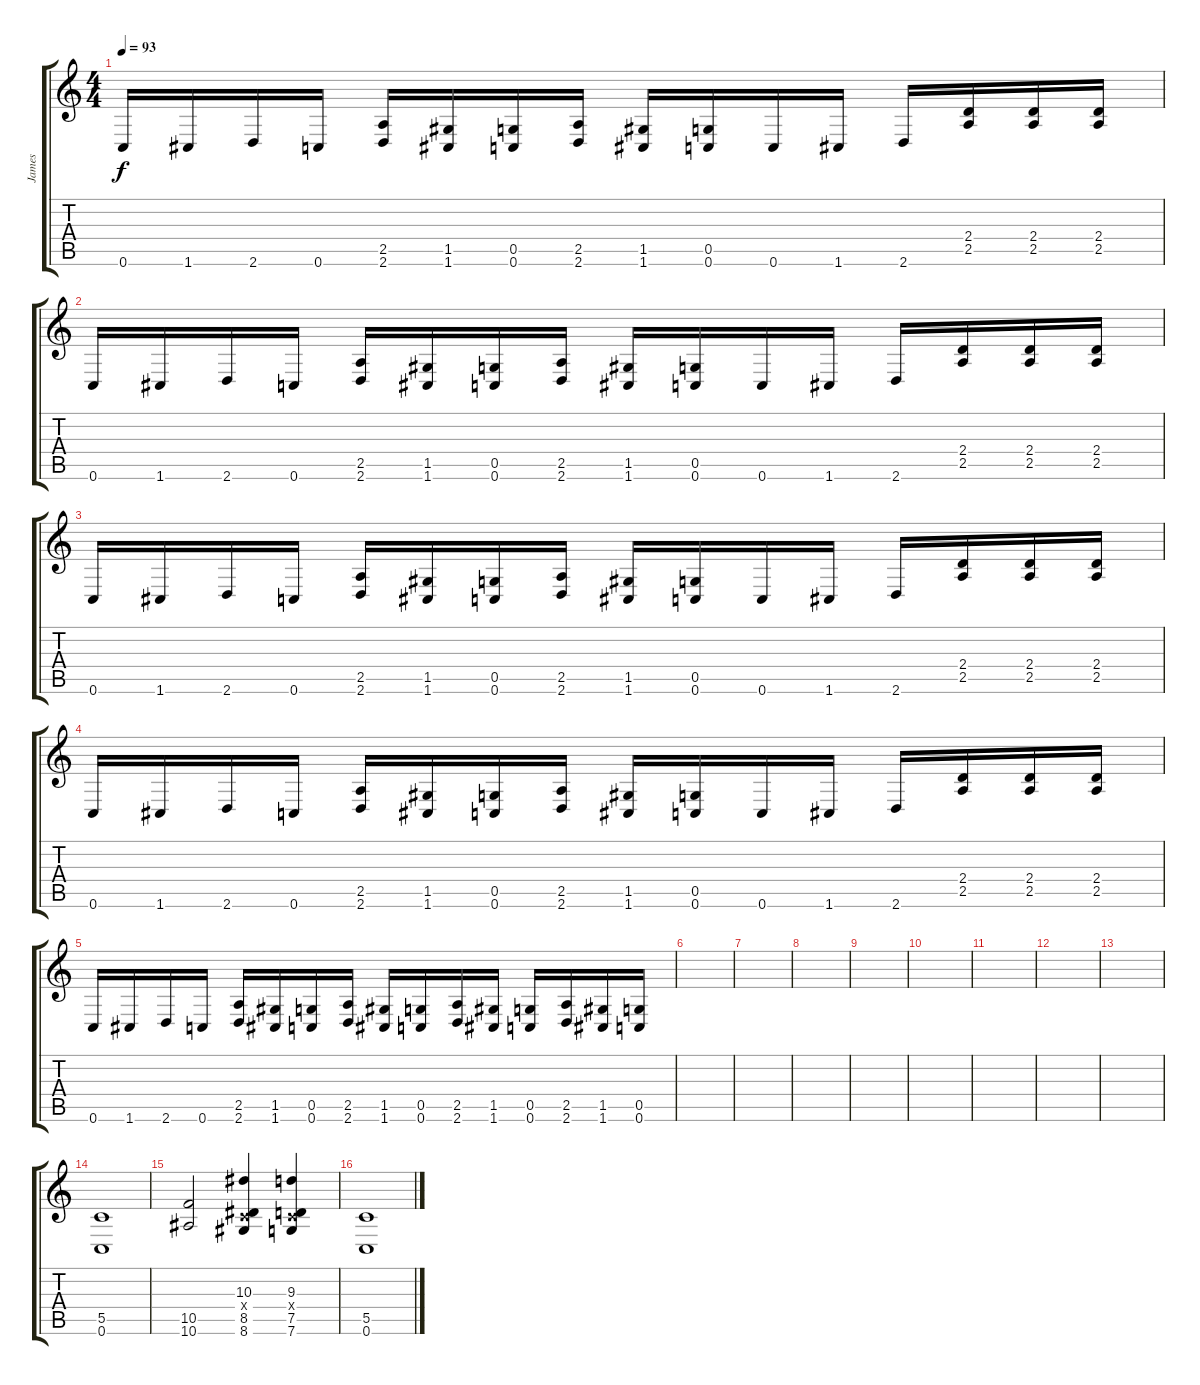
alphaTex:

\track ("James" "James") {instrument overdrivenguitar}
\staff {score tabs}
\tuning (D4 A3 F3 C3 G2 C2) {hide}
\ts (4 4)
\tempo 93
\clef g2
\ks c
0.6.16{dy f} 1.6.16 2.6.16 0.6.16 (2.5 2.6).16 (1.5 1.6).16 (0.5 0.6).16 (2.5 2.6).16 (1.5 1.6).16 (0.5 0.6).16 0.6.16 1.6.16 2.6.16 (2.4 2.5).16 (2.4 2.5).16 (2.4 2.5).16 |
0.6.16 1.6.16 2.6.16 0.6.16 (2.5 2.6).16 (1.5 1.6).16 (0.5 0.6).16 (2.5 2.6).16 (1.5 1.6).16 (0.5 0.6).16 0.6.16 1.6.16 2.6.16 (2.4 2.5).16 (2.4 2.5).16 (2.4 2.5).16 |
0.6.16 1.6.16 2.6.16 0.6.16 (2.5 2.6).16 (1.5 1.6).16 (0.5 0.6).16 (2.5 2.6).16 (1.5 1.6).16 (0.5 0.6).16 0.6.16 1.6.16 2.6.16 (2.4 2.5).16 (2.4 2.5).16 (2.4 2.5).16 |
0.6.16 1.6.16 2.6.16 0.6.16 (2.5 2.6).16 (1.5 1.6).16 (0.5 0.6).16 (2.5 2.6).16 (1.5 1.6).16 (0.5 0.6).16 0.6.16 1.6.16 2.6.16 (2.4 2.5).16 (2.4 2.5).16 (2.4 2.5).16 |
0.6.16 1.6.16 2.6.16 0.6.16 (2.5 2.6).16 (1.5 1.6).16 (0.5 0.6).16 (2.5 2.6).16 (1.5 1.6).16 (0.5 0.6).16 (2.5 2.6).16 (1.5 1.6).16 (0.5 0.6).16 (2.5 2.6).16 (1.5 1.6).16 (0.5 0.6).16 |
|
|
|
|
|
|
|
|
(5.5 0.6).1 |
(10.5 10.6).2 (10.3 0.4{x} 8.5 8.6).4 (9.3 0.4{x} 7.5 7.6).4 |
(5.5 0.6).1
